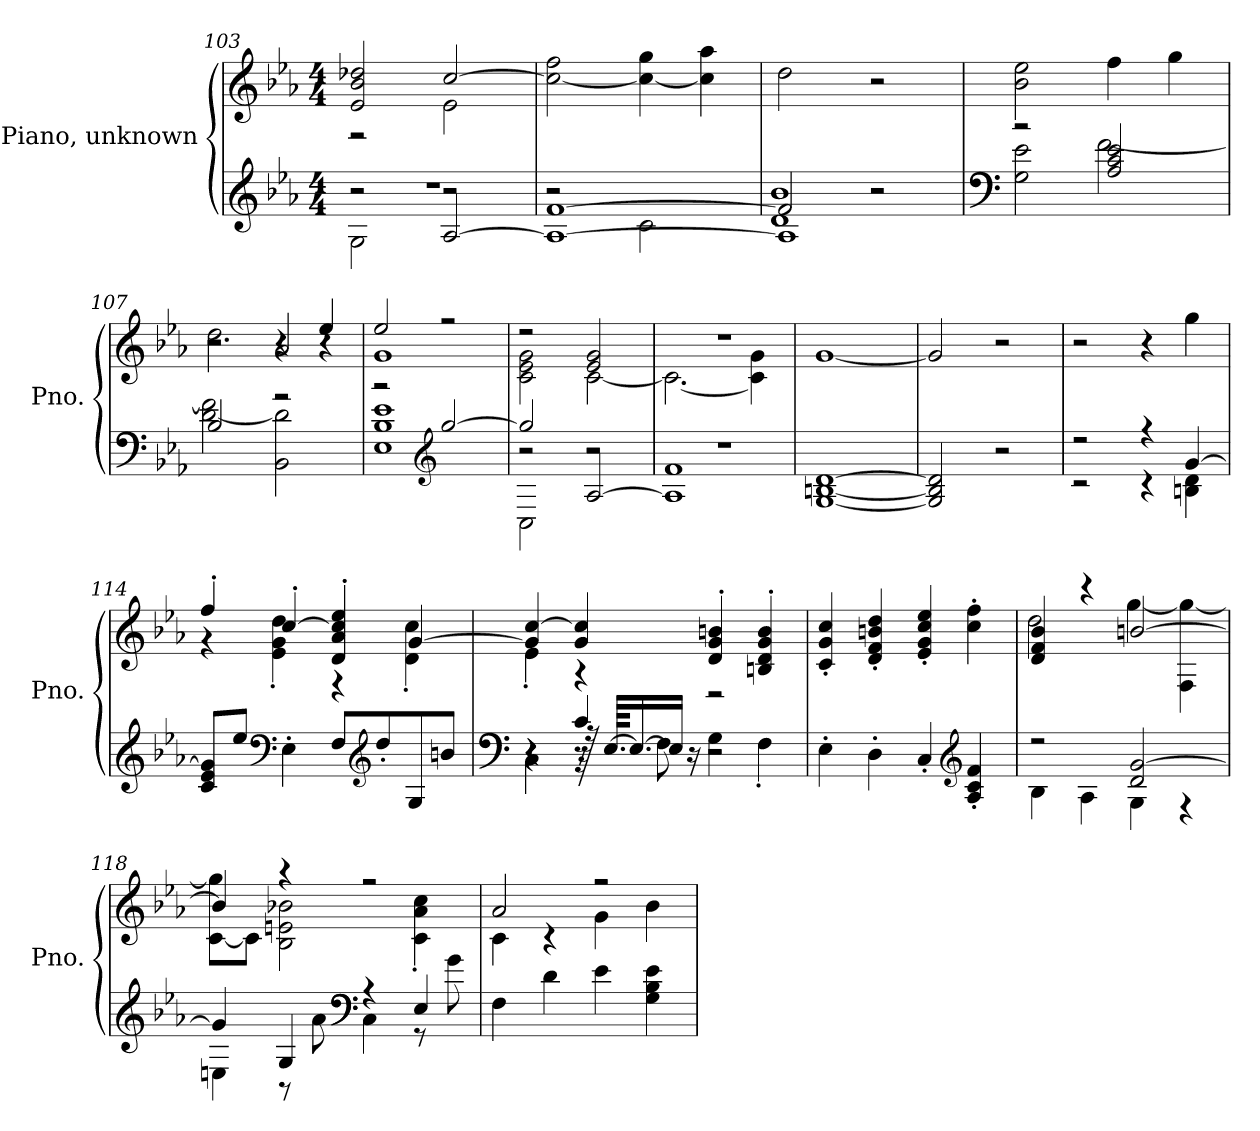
**kern	**kern
*part1	*part1
*staff2	*staff1
*I"Piano, unknown	*
*I'Pno.	*
*clefG2	*clefG2
*k[b-e-a-]	*k[b-e-a-]
*M4/4	*M4/4
=103	=103
*^	*^
*	*^	*	*
1r	2G\	2r	2e-/ 2b-/ 2dd-X/	2r
.	2r	[2A-/	[2cc/	2e-\
*	*	*	*v	*v
=104	=104	=104	=104
[1f	2r	1A-_	2cc\_ 2ff\
.	2c\	.	4cc\_ 4gg\
.	.	.	4cc\] 4aa-\
=105	=105	=105	=105
2f/]	1d 1b-	1A-]	2dd\
2r	.	.	2r
*v	*v	*v	*
!!LO:LB:g=z
=106	=106
*clefF4	*
*^	*
2r	2G\ 2e-\	2b-\ 2ee-\
2A-/ 2c/ 2e-/	[2f\	4ff\
.	.	4gg\
=107	=107	=107
*	*	*^
*	*	*	*^
2B-/	[2d\ 2f\]	2r	2.dd\	2r
2r	2BB-\ 2d\]	4r	.	2a-/
.	.	4ee-/	4r	.
*	*	*	*v	*v
=108	=108	=108	=108
2r	1E- 1B- 1e-	2ee-/	1g
*clefG2	*	*	*
[2gg/	.	2r	.
=109	=109	=109	=109
*	*^	*	*
2gg/]	2C\	2r	2r	2c\ 2e-\ 2g\
2r	2r	[2A-/	2e-/ 2g/	[2c\
=110	=110	=110	=110	=110
1r	1f	1A-]	1r	2.c\_
.	.	.	.	4c\] 4g\
*v	*v	*v	*	*
*	*v	*v
=111	=111
[1G [1Bn [1d	[1g
=112	=112
2G/] 2B/] 2d/]	2g/]
2r	2r
=113	=113
*^	*
2r	2r	2r
4r	4r	4r
[4g/	4Bn\ 4d\	4gg\
*v	*v	*
!!LO:LB:g=z
=114	=114
*	*^
8c/ 8e-/ 8g/]L	4ff'/	4r
8ee-/J	.	.
*clefF4	*	*
4E-'\	[4cc'/	4e-\' 4g\' 4dd\'
8F/L	4d/' 4a-/' 4cc/]' 4ee-/'	4r
*clefG2	*	*
8dd'/	.	.
8G/	[4g/	4d\' 4cc\'
8bn/J	.	.
=115	=115	=115
*clefF4	*	*
*^	*	*
*	*^	*	*
4r	4C\	4r	4g/] [4cc/	4e-'\
4c/	8r	128r	4g/ 4cc/]	4r
.	.	[64.E-/KKLL	.	.
.	.	16.E-/_	.	.
.	8F\	16E-/JJ]	.	.
.	.	16r	.	.
2r	4G\	2r	4d/' 4g/' 4bn/'	2r
.	4F'\	.	4Bn/' 4d/' 4g/' 4b/'	.
*v	*v	*v	*	*
*	*v	*v
=116	=116
4E-'\	4c/' 4g/' 4cc/'
4D'\	4d/' 4f/' 4bn/' 4dd/'
4C'/	4e-/' 4g/' 4cc/' 4ee-/'
*clefG2	*
4A-/' 4c/' 4f/'	4cc\' 4ff\'
=117	=117
*^	*^
2r	4B-\	4d/ 4f/ 4b-/	2dd\
.	4A-\	4r	.
2d/ [2g/	4G\	[2bn/	[4gg\
.	4r	.	4F\ 4gg\_
!!LO:LB:g=z	!!
=118	=118	=118	=118
4g/]	4En\	4b/]	[8c\ 8gg\]L
.	.	.	8c\J]
4G/	8r	4r	2B-\ 2en\ 2b-X\
.	8a-\	.	.
*clefF4	*	*	*
4r	4C\	2r	.
4E/	8r	.	4c\' 4a-\' 4cc\'
.	8g\	.	.
*v	*v	*	*
=119	=119	=119
4F\	2a-/	4c\
4d\	.	4r
4e-\	2r	4g\
4G\ 4B-\ 4e-\	.	4b-\
*	*v	*v
=	=
*-	*-
